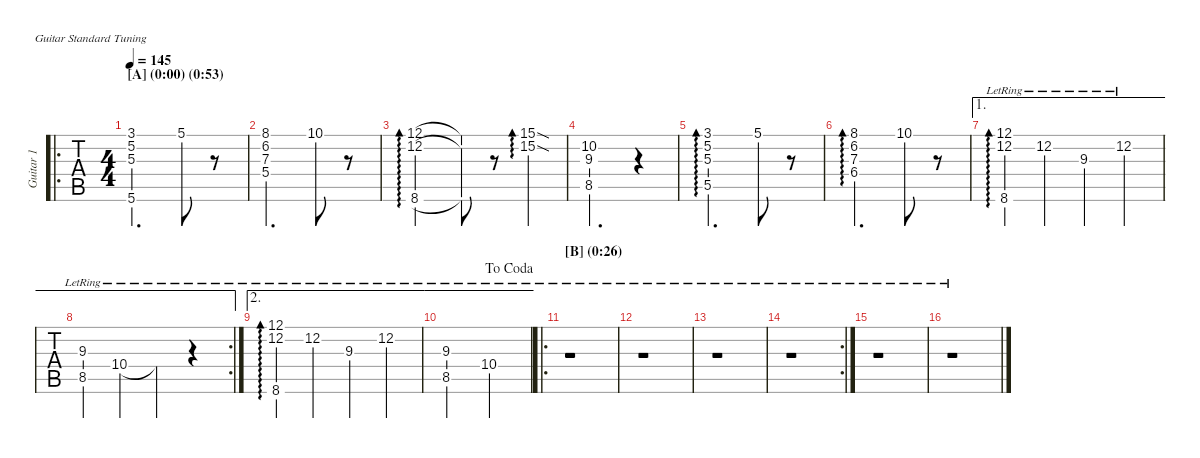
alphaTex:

\defaultSystemsLayout 4
\hideDynamics
\bracketExtendMode nobrackets
\multiTrackTrackNamePolicy allsystems
\firstSystemTrackNameMode fullname
\otherSystemsTrackNameMode fullname
\track ("Guitar 1" "Guitar 1") {instrument overdrivenguitar}
\staff {tabs}
\tuning (E4 B3 G3 D3 A2 E2)
\ro
\ts (4 4)
\section ("A" "(0:00) (0:53)")
\tempo 145
\clef g2
\ks c
(5.6 5.3 5.2 3.1).2{d dy mf instrument overdrivenguitar} 5.1.8 r.8 |
(6.2 8.1 7.3 5.4).2{d} 10.1.8 r.8 |
(8.6 12.2 12.1).2{ad 0} (8.6{t} 12.2{t} 12.1{t}).8 r.8 (15.1{sod} 15.2{sod}).4{ad 0} |
(8.5 9.3 10.2).2{d} r.4 |
(3.1 5.2 5.5 5.3).2{d ad 0} 5.1.8 r.8 |
(8.1 6.2 6.4{acc #} 7.3).2{d ad 0} 10.1.8 r.8 |
\ae 1
(8.6{lr} 12.1{lr} 12.2{lr}).4{ad 0} 12.2{lr}.4 9.3{lr}.4 12.2{lr}.4 |
\ae 1
\rc 2
(8.5{lr} 9.3{lr}).4 10.4{lr}.4 10.4{lr t}.4 r.4 |
\ae 2
(8.6{lr} 12.1{lr} 12.2{lr}).4{ad 0} 12.2{lr}.4 9.3{lr}.4 12.2{lr}.4 |
\ae 2
\jump dacoda
(8.5{lr} 9.3{lr}).2 10.4{lr}.2 |
\ro
\section ("B" "(0:26)")
r.1 |
r.1 |
r.1 |
\rc 2
r.1 |
r.1 |
r.1
